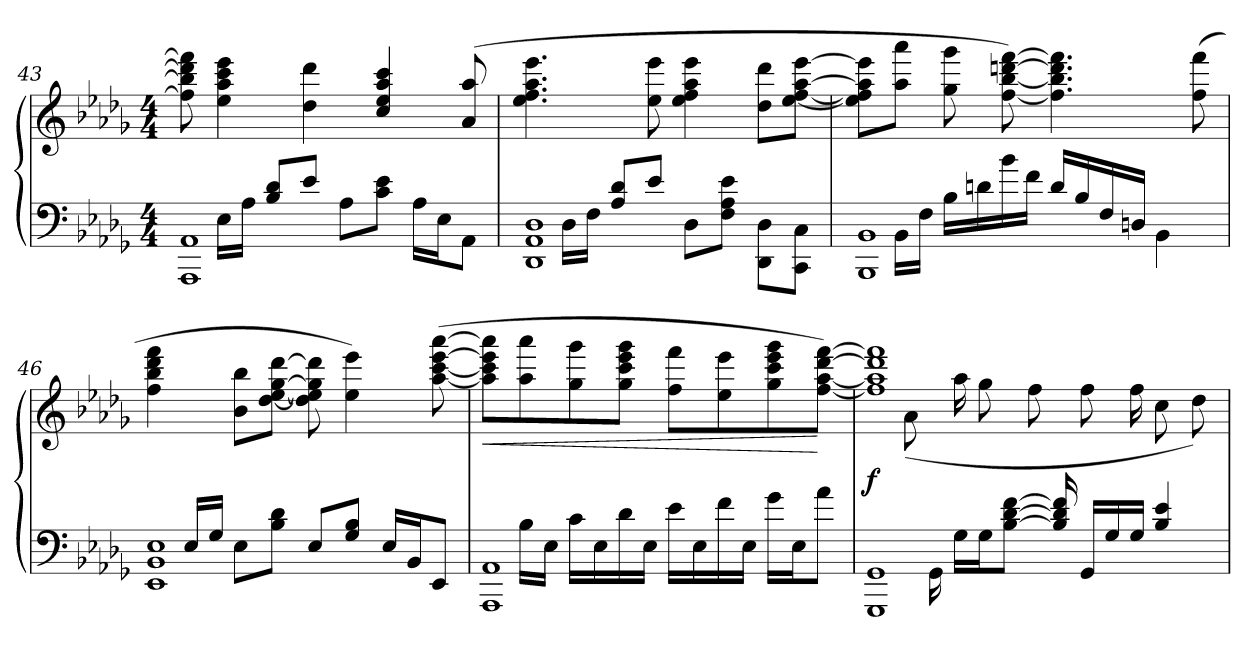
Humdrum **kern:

**kern	**kern	**dynam
*part1	*part1	*part1
*staff2	*staff1	*staff1/2
*clefF4	*clefG2	*
*k[b-e-a-d-g-]	*k[b-e-a-d-g-]	*
*D-:	*D-:	*
*M4/4	*M4/4	*
=43	=43	=43
*^	*	*
8ryy	1AA-/ 1AAA-/	8fff\] 8ddd-\] 8bb-\] 8ff\]	.
16E-\LL	.	4eee-\ 4ccc\ 4aa-\ 4ee-\	.
16A-\JJ	.	.	.
8d-/ 8B-/L	.	.	.
8e-/J	.	4ddd-\ 4dd-\	.
8A-\L	.	.	.
8e-\ 8c\J	.	4ccc/ 4aa-/ 4ee-/ 4cc/	.
16A-\LL	.	.	.
16E-\J	.	.	.
8AA-\J	.	(8aa-/ 8a-/	.
=44	=44	=44	=44
8ryy	1D-/ 1AA-/ 1DD-/	4.eee-\ 4.aa-\ 4.ff\ 4.ee-\	.
16D-\LL	.	.	.
16F\JJ	.	.	.
8d-/ 8A-/L	.	.	.
8e-/J	.	8eee-\ 8ee-\	.
8D-\L	.	4eee-\ 4aa-\ 4ff\ 4ee-\	.
8e-\ 8A-\ 8F\J	.	.	.
8D-\ 8DD-\L	.	8ddd-\ 8dd-\L	.
8C\ 8CC\J	.	[8eee-\ [8aa-\ [8ff\ [8ee-\J	.
=45	=45	=45	=45
1BB-/ 1BBB-/	8ryy	8eee-\] 8aa-\] 8ff\] 8ee-\]L	.
.	16BB-\LL	8aaa-\ 8aa-\J	.
.	16F\JJ	.	.
.	16B-\LL	8ggg-\ 8gg-\	.
.	16d\	.	.
.	16b-\	[8fff\ [8ddd\ [8bb-\ [8ff\)	.
.	16f\JJ	.	.
.	16d/LL	4.fff\] 4.ddd\] 4.bb-\] 4.ff\]	.
.	16B-/	.	.
.	16F/	.	.
.	16D/JJ	.	.
.	4BB-\	.	.
.	.	(8fff\ 8ff\	.
=46	=46	=46	=46
8ryy	1E-/ 1BB-/ 1EE-/	4fff\ 4ddd-\ 4bb-\ 4ff\	.
16E-/LL	.	.	.
16G-/JJ	.	.	.
8E-\L	.	8bb-\ 8b-\L	.
8d-\ 8B-\J	.	[8ddd-\ [8gg-\ [8ee-\ [8dd-\J	.
8E-/L	.	8ddd-\] 8gg-\] 8ee-\] 8dd-\]	.
8B-/ 8G-/J	.	4eee-\ 4ee-\)	.
16E-/LL	.	.	.
16BB-/J	.	.	.
8EE-/J	.	([8aaa-\ [8eee-\ [8ccc\ [8aa-\	.
=47	=47	=47	=47
!	!	!	!LO:HP:b
8ryy	1AA-/ 1AAA-/	8aaa-\] 8eee-\] 8ccc\] 8aa-\]L	<
16B-\LL	.	8aaa-\ 8aa-\	.
16E-\JJ	.	.	.
16c\LL	.	8ggg-\ 8gg-\	.
16E-\	.	.	.
16d-\	.	8ggg-\ 8eee-\ 8ccc\ 8gg-\J	.
16E-\JJ	.	.	.
16e-\LL	.	8fff\ 8ff\L	.
16E-\	.	.	.
16f\	.	8eee-\ 8ee-\	.
16E-\JJ	.	.	.
16g-\LL	.	8ggg-\ 8eee-\ 8ccc\ 8gg-\	.
16E-\J	.	.	.
8a-\J	.	[8fff\ [8ddd-\ [8aa-\ [8ff\J)	[
=48	=48	=48	=48
*	*	*^	*
8.ryy	1GG-/ 1GGG-/	1fff\] 1ddd-\] 1aa-\] 1ff\]	8ryy	f
.	.	.	(8a-\	.
16GG-\	.	.	.	.
16G-\LL	.	.	16aa-\LL	.
16G-\J	.	.	8gg-\	.
[8f\ [8d-\ [8B-\J	.	.	.	.
.	.	.	8ff\J	.
16f/] 16d-/] 16B-/]	.	.	.	.
16GG-/LL	.	.	8ff\L	.
16G-/	.	.	.	.
16G-/JJ	.	.	16ff\JL	.
4e-/ 4B-/	.	.	8cc\L	.
.	.	.	8dd-\J)	.
*v	*v	*	*	*
*	*v	*v	*
=	=	=
*-	*-	*-
